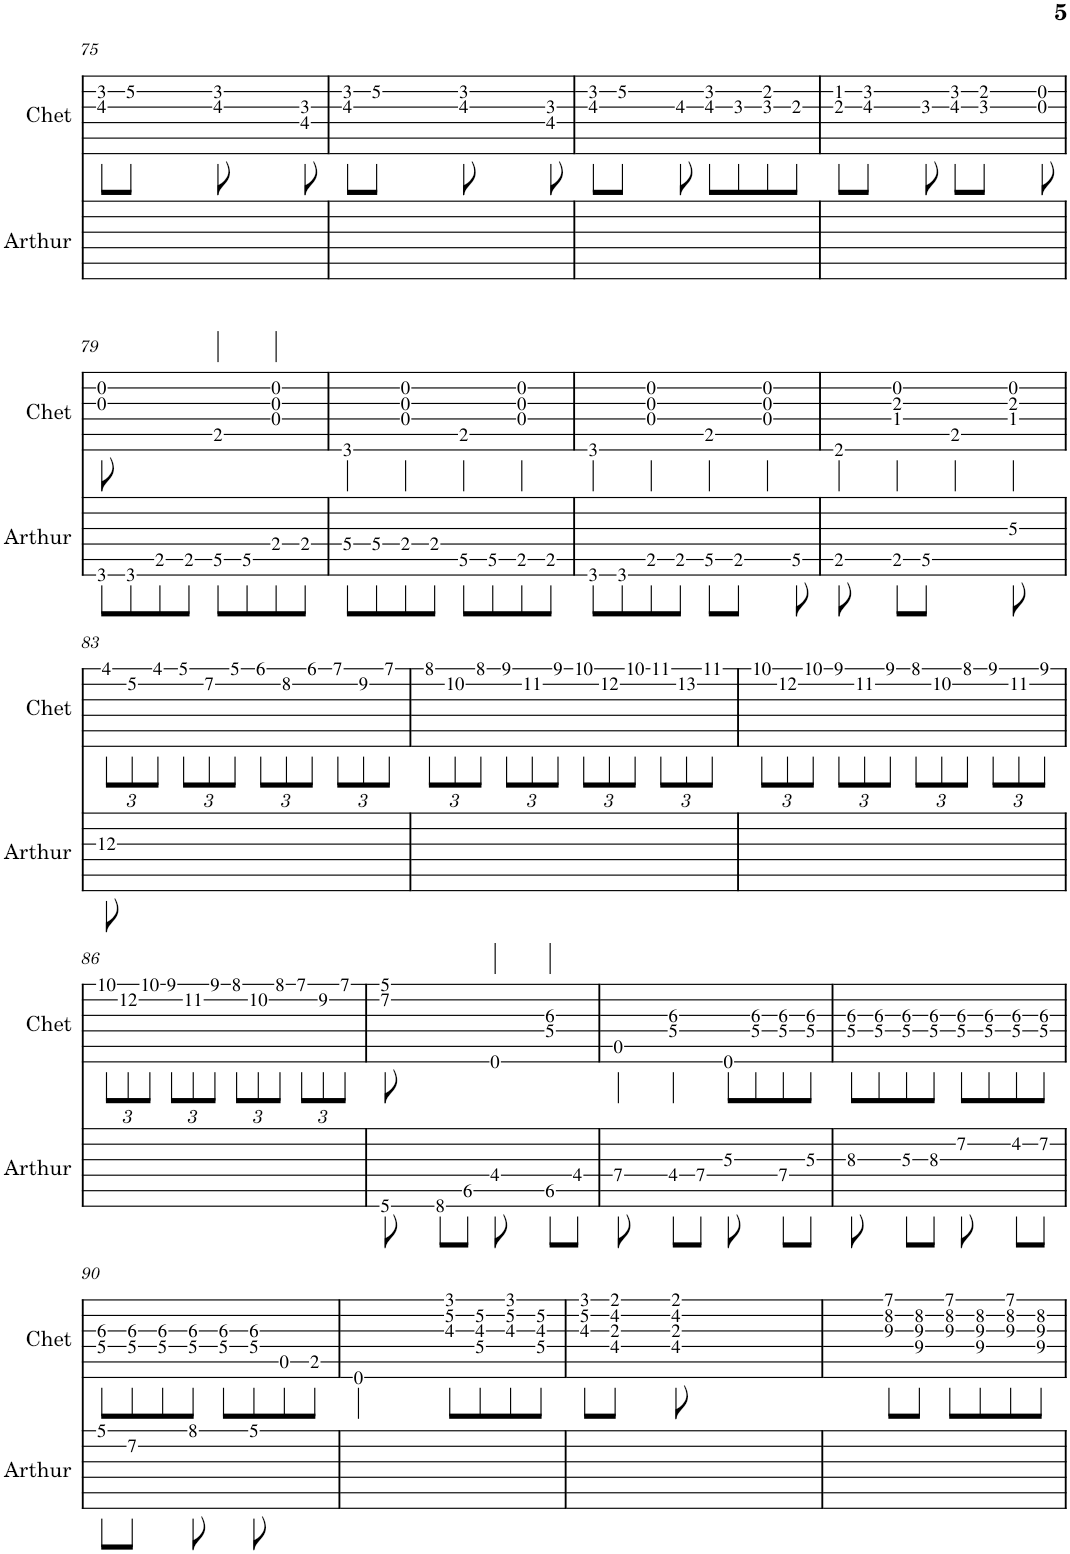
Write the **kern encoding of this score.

**kern	**kern
*part2	*part1
*staff2	*staff1
*I"Arthur	*I"Chet
*I'Arthur	*I'Chet
!!LO:PB:g=z
*	*
*k[]	*k[]
*M4/4	*M4/4
=75	=75
*	*^
1r	1r	8B\ 8d\L
.	.	8e\J
.	.	8r
.	.	8r
.	.	8B\ 8d\
.	.	8r
.	.	8r
.	.	8F#\ 8B-\
=76	=76	=76
1r	1r	8B\ 8d\L
.	.	8e\J
.	.	8r
.	.	8r
.	.	8B\ 8d\
.	.	8r
.	.	8r
.	.	8F#\ 8B-\
=77	=77	=77
1r	1r	8B\ 8d\L
.	.	8e\J
.	.	8r
.	.	8B\
.	.	8B\ 8d\L
.	.	8B-\
.	.	8B-\ 8c#\
.	.	8A\J
=78	=78	=78
1r	2..r	8A\ 8c\L
.	.	8B\ 8d\J
.	.	8r
.	.	8B-\
.	.	8B\ 8d\L
.	.	8B-\ 8c#\J
.	.	8r
.	8r	8G\ 8B\
!!LO:LB:g=z	!!
=79	=79	=79
*^	*	*
1r	8GG\L	4r	8G\ 8B\
.	8GG\	.	8r
.	8BB\	4r	4r
.	8BB\J	.	.
.	8D\L	4BB/	2r
.	8D\	.	.
.	8E\	4D/ 4G/ 4B/	.
.	8E\J	.	.
*	*	*v	*v
=80	=80	=80
1r	8G\L	4GG\
.	8G\	.
.	8E\	4D\ 4G\ 4B\
.	8E\J	.
.	8D\L	4BB\
.	8D\	.
.	8BB\	4D\ 4G\ 4B\
.	8BB\J	.
=81	=81	=81
1r	8GG\L	4GG\
.	8GG\	.
.	8BB\	4D\ 4G\ 4B\
.	8BB\J	.
.	8D\L	4BB\
.	8BB\J	.
.	8r	4D\ 4G\ 4B\
.	8D\	.
=82	=82	=82
1r	8BB\	4FF#\
.	8r	.
.	8BB\L	4E-\ 4A\ 4B\
.	8D\J	.
.	8r	4BB\
.	8r	.
.	8c\	4E-\ 4A\ 4B\
.	8r	.
!!LO:LB:g=z
=83	=83	=83
*	*	*^
*	*	*	*Xbrackettup
1r	8g\	1r	12g#\L
.	.	.	12e\
.	8r	.	.
.	.	.	12g#\J
.	4r	.	12a\L
.	.	.	12f#\
.	.	.	12a\J
.	2r	.	12b-\L
.	.	.	12g\
.	.	.	12b-\J
.	.	.	12b\L
.	.	.	12g#\
.	.	.	12b\J
*v	*v	*	*
=84	=84	=84
1r	1r	12cc\L
.	.	12a\
.	.	12cc\J
.	.	12cc#\L
.	.	12b-\
.	.	12cc#\J
.	.	12dd\L
.	.	12b\
.	.	12dd\J
.	.	12ee-\L
.	.	12cc\
.	.	12ee-\J
=85	=85	=85
1r	2r	12dd\L
.	.	12b\
.	.	12dd\J
.	.	12cc#\L
.	.	12b-\
.	.	12cc#\J
.	4r	12cc\L
.	.	12a\
.	.	12cc\J
.	4r	12cc#\L
.	.	12b-\
.	.	12cc#\J
!!LO:LB:g=z	!!
=86	=86	=86
*^	*	*
1r	8r	4r	12dd\L
.	.	.	12b\
.	8r	.	.
.	.	.	12dd\J
.	8r	4r	12cc#\L
.	.	.	12b-\
.	8r	.	.
.	.	.	12cc#\J
.	8r	4r	12cc\L
.	.	.	12a\
.	8r	.	.
.	.	.	12cc\J
.	8r	4r	12b\L
.	.	.	12g#\
.	8r	.	.
.	.	.	12b\J
=87	=87	=87	=87
2..r	8AA\	4r	8f#\ 8a\
.	8r	.	8r
.	8C\L	4r	4r
.	8E-\J	.	.
.	8F#\	4EE/	2r
.	8r	.	.
.	8E-\L	4G/ 4c#/	.
8r	8F#\J	.	.
*	*	*v	*v
=88	=88	=88
1r	8A\	4AA\
.	8r	.
.	8F#\L	4G\ 4c#\
.	8A\J	.
.	8c\	8EE\L
.	8r	8G\ 8c#\
.	8A\L	8G\ 8c#\
.	8c\J	8G\ 8c#\J
=89	=89	=89
1r	8e-\	8G\ 8c#\L
.	8r	8G\ 8c#\
.	8c\L	8G\ 8c#\
.	8e-\J	8G\ 8c#\J
.	8f#\	8G\ 8c#\L
.	8r	8G\ 8c#\
.	8e-\L	8G\ 8c#\
.	8f#\J	8G\ 8c#\J
!!LO:LB:g=z
=90	=90	=90
1r	8a\L	8G\ 8c#\L
.	8f#\J	8G\ 8c#\
.	8r	8G\ 8c#\
.	8cc\	8G\ 8c#\J
.	8r	8G\ 8c#\L
.	8a\	8G\ 8c#\
.	8r	8AA\
.	8r	8BB\J
*v	*v	*
=91	=91
*	*^
1r	1r	4EE\
.	.	4r
.	.	8B\ 8e\ 8g\L
.	.	8G\ 8B\ 8e\
.	.	8B\ 8e\ 8g\
.	.	8G\ 8B\ 8e\J
=92	=92	=92
1r	1r	8B\ 8e\ 8g\L
.	.	8F#\ 8A\ 8e-\ 8f#\J
.	.	8r
.	.	8F#\ 8A\ 8e-\ 8f#\
.	.	8r
.	.	8r
.	.	8r
.	.	8r
=93	=93	=93
1r	1r	8r
.	.	8r
.	.	8e\ 8g\ 8b\L
.	.	8B\ 8e\ 8g\J
.	.	8e\ 8g\ 8b\L
.	.	8B\ 8e\ 8g\
.	.	8e\ 8g\ 8b\
.	.	8B\ 8e\ 8g\J
*	*v	*v
=	=
*-	*-
